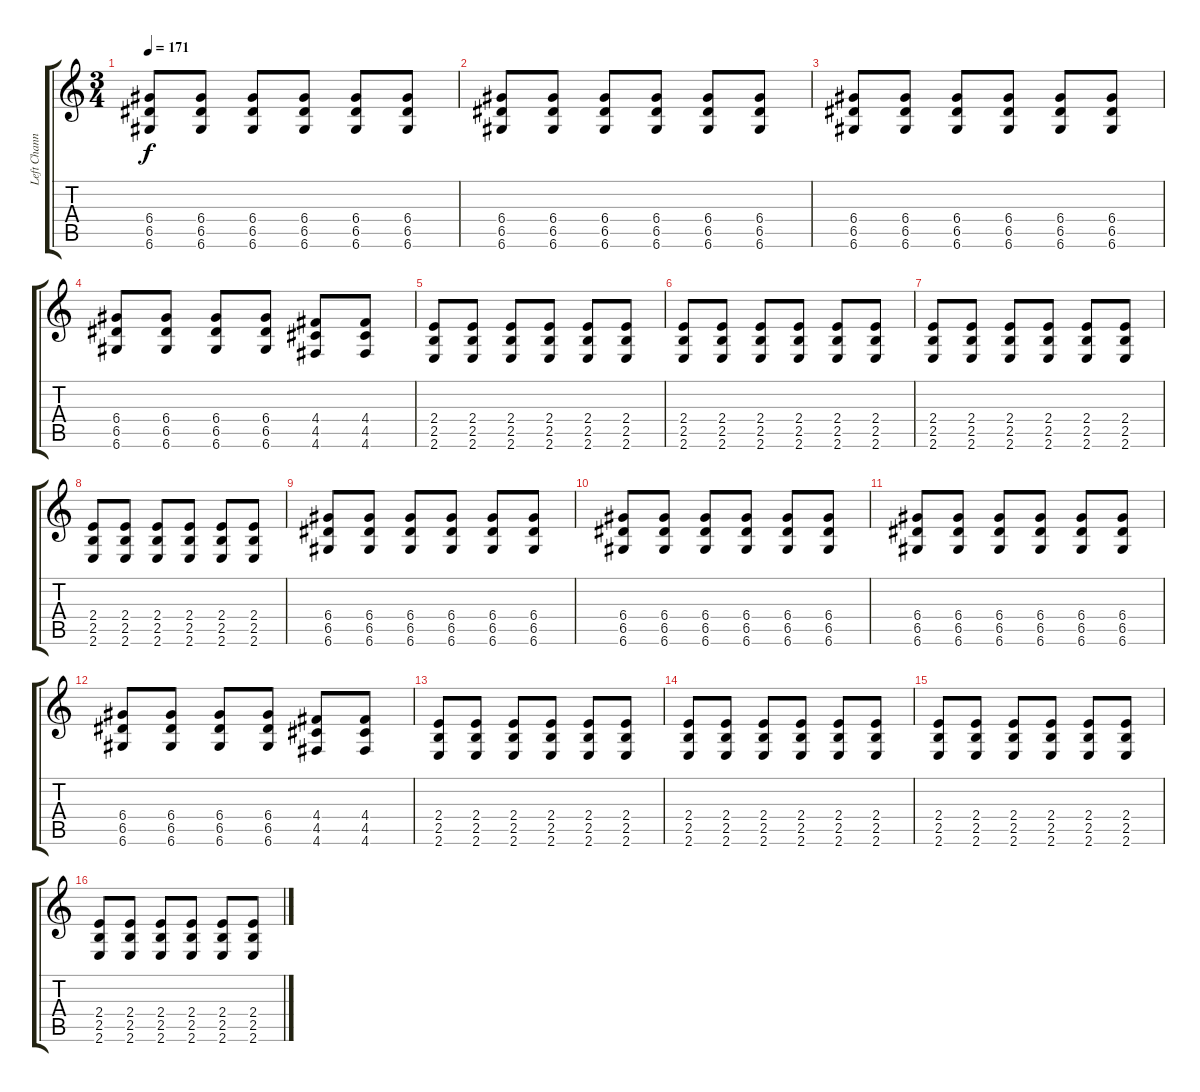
\track ("Left Channel" "Left Chann") {instrument distortionguitar}
\staff {score tabs}
\tuning (E4 B3 G3 D3 A2 D2) {hide}
\ts (3 4)
\tempo 171
\clef g2
\ks c
(6.4 6.5 6.6).8{dy f} (6.4 6.5 6.6).8 (6.4 6.5 6.6).8 (6.4 6.5 6.6).8 (6.4 6.5 6.6).8 (6.4 6.5 6.6).8 |
(6.4 6.5 6.6).8 (6.4 6.5 6.6).8 (6.4 6.5 6.6).8 (6.4 6.5 6.6).8 (6.4 6.5 6.6).8 (6.4 6.5 6.6).8 |
(6.4 6.5 6.6).8 (6.4 6.5 6.6).8 (6.4 6.5 6.6).8 (6.4 6.5 6.6).8 (6.4 6.5 6.6).8 (6.4 6.5 6.6).8 |
(6.4 6.5 6.6).8 (6.4 6.5 6.6).8 (6.4 6.5 6.6).8 (6.4 6.5 6.6).8 (4.4 4.5 4.6).8 (4.4 4.5 4.6).8 |
(2.4 2.5 2.6).8 (2.4 2.5 2.6).8 (2.4 2.5 2.6).8 (2.4 2.5 2.6).8 (2.4 2.5 2.6).8 (2.4 2.5 2.6).8 |
(2.4 2.5 2.6).8 (2.4 2.5 2.6).8 (2.4 2.5 2.6).8 (2.4 2.5 2.6).8 (2.4 2.5 2.6).8 (2.4 2.5 2.6).8 |
(2.4 2.5 2.6).8 (2.4 2.5 2.6).8 (2.4 2.5 2.6).8 (2.4 2.5 2.6).8 (2.4 2.5 2.6).8 (2.4 2.5 2.6).8 |
(2.4 2.5 2.6).8 (2.4 2.5 2.6).8 (2.4 2.5 2.6).8 (2.4 2.5 2.6).8 (2.4 2.5 2.6).8 (2.4 2.5 2.6).8 |
(6.4 6.5 6.6).8 (6.4 6.5 6.6).8 (6.4 6.5 6.6).8 (6.4 6.5 6.6).8 (6.4 6.5 6.6).8 (6.4 6.5 6.6).8 |
(6.4 6.5 6.6).8 (6.4 6.5 6.6).8 (6.4 6.5 6.6).8 (6.4 6.5 6.6).8 (6.4 6.5 6.6).8 (6.4 6.5 6.6).8 |
(6.4 6.5 6.6).8 (6.4 6.5 6.6).8 (6.4 6.5 6.6).8 (6.4 6.5 6.6).8 (6.4 6.5 6.6).8 (6.4 6.5 6.6).8 |
(6.4 6.5 6.6).8 (6.4 6.5 6.6).8 (6.4 6.5 6.6).8 (6.4 6.5 6.6).8 (4.4 4.5 4.6).8 (4.4 4.5 4.6).8 |
(2.4 2.5 2.6).8 (2.4 2.5 2.6).8 (2.4 2.5 2.6).8 (2.4 2.5 2.6).8 (2.4 2.5 2.6).8 (2.4 2.5 2.6).8 |
(2.4 2.5 2.6).8 (2.4 2.5 2.6).8 (2.4 2.5 2.6).8 (2.4 2.5 2.6).8 (2.4 2.5 2.6).8 (2.4 2.5 2.6).8 |
(2.4 2.5 2.6).8 (2.4 2.5 2.6).8 (2.4 2.5 2.6).8 (2.4 2.5 2.6).8 (2.4 2.5 2.6).8 (2.4 2.5 2.6).8 |
(2.4 2.5 2.6).8 (2.4 2.5 2.6).8 (2.4 2.5 2.6).8 (2.4 2.5 2.6).8 (2.4 2.5 2.6).8 (2.4 2.5 2.6).8
